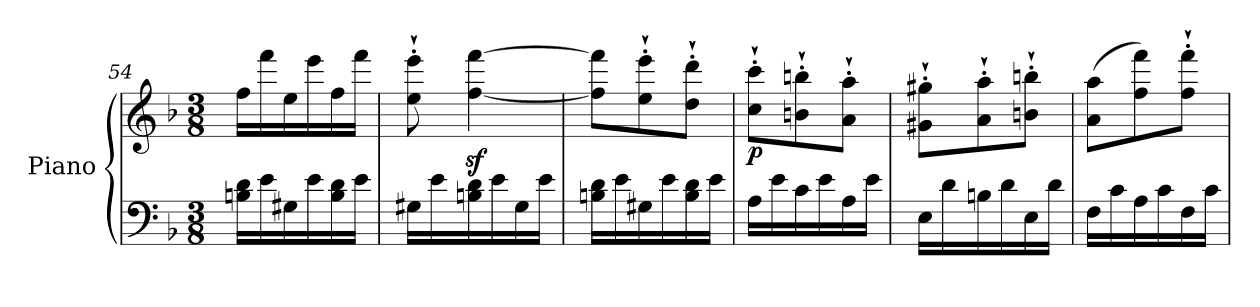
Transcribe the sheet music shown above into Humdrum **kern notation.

**kern	**kern	**dynam
*part1	*part1	*part1
*staff2	*staff1	*staff1/2
*I"Piano	*	*
*I'Pno	*	*
*clefF4	*clefG2	*
*k[b-]	*k[b-]	*
*M3/8	*M3/8	*
=54	=54	=54
16Bn\ 16d\LL	16ff\LL	.
16e\	16fff\	.
16G#X\	16ee\	.
16e\	16eee\	.
16B\ 16d\	16ff\	.
16e\JJ	16fff\JJ	.
!!LO:LB:g=z
=55	=55	=55
16G#X\LL	8ee\`' 8eee\`'	.
16e\	.	.
16Bn\ 16d\	[4ff\z< [4fff\z<	.
16e\	.	.
16G#\	.	.
16e\JJ	.	.
=56	=56	=56
!	!	!LO:DY:b
16Bn\ 16d\LL	8ff\] 8fff\]L	other-dynamics
16e\	.	.
16G#X\	8ee\`' 8eee\`'	.
16e\	.	.
16B\ 16d\	8dd\`' 8ddd\`'J	.
16e\JJ	.	.
=57	=57	=57
!	!	!LO:DY:b
16A\LL	8cc\`' 8ccc\`'L	p
16e\	.	.
16c\	8bn\`' 8bbn\`'	.
16e\	.	.
16A\	8a\`' 8aa\`'J	.
16e\JJ	.	.
=58	=58	=58
16E\LL	8g#X\`' 8gg#X\`'L	.
16d\	.	.
16Bn\	8a\`' 8aa\`'	.
16d\	.	.
16E\	8bn\`' 8bbn\`'J	.
16d\JJ	.	.
=59	=59	=59
!	!	!LO:DY:b
16F\LL	(8a\ 8aa\L	other-dynamics
16c\	.	.
16A\	8ff\ 8fff\)	.
16c\	.	.
16F\	8ff\`' 8fff\`'J	.
16c\JJ	.	.
=	=	=
*-	*-	*-
